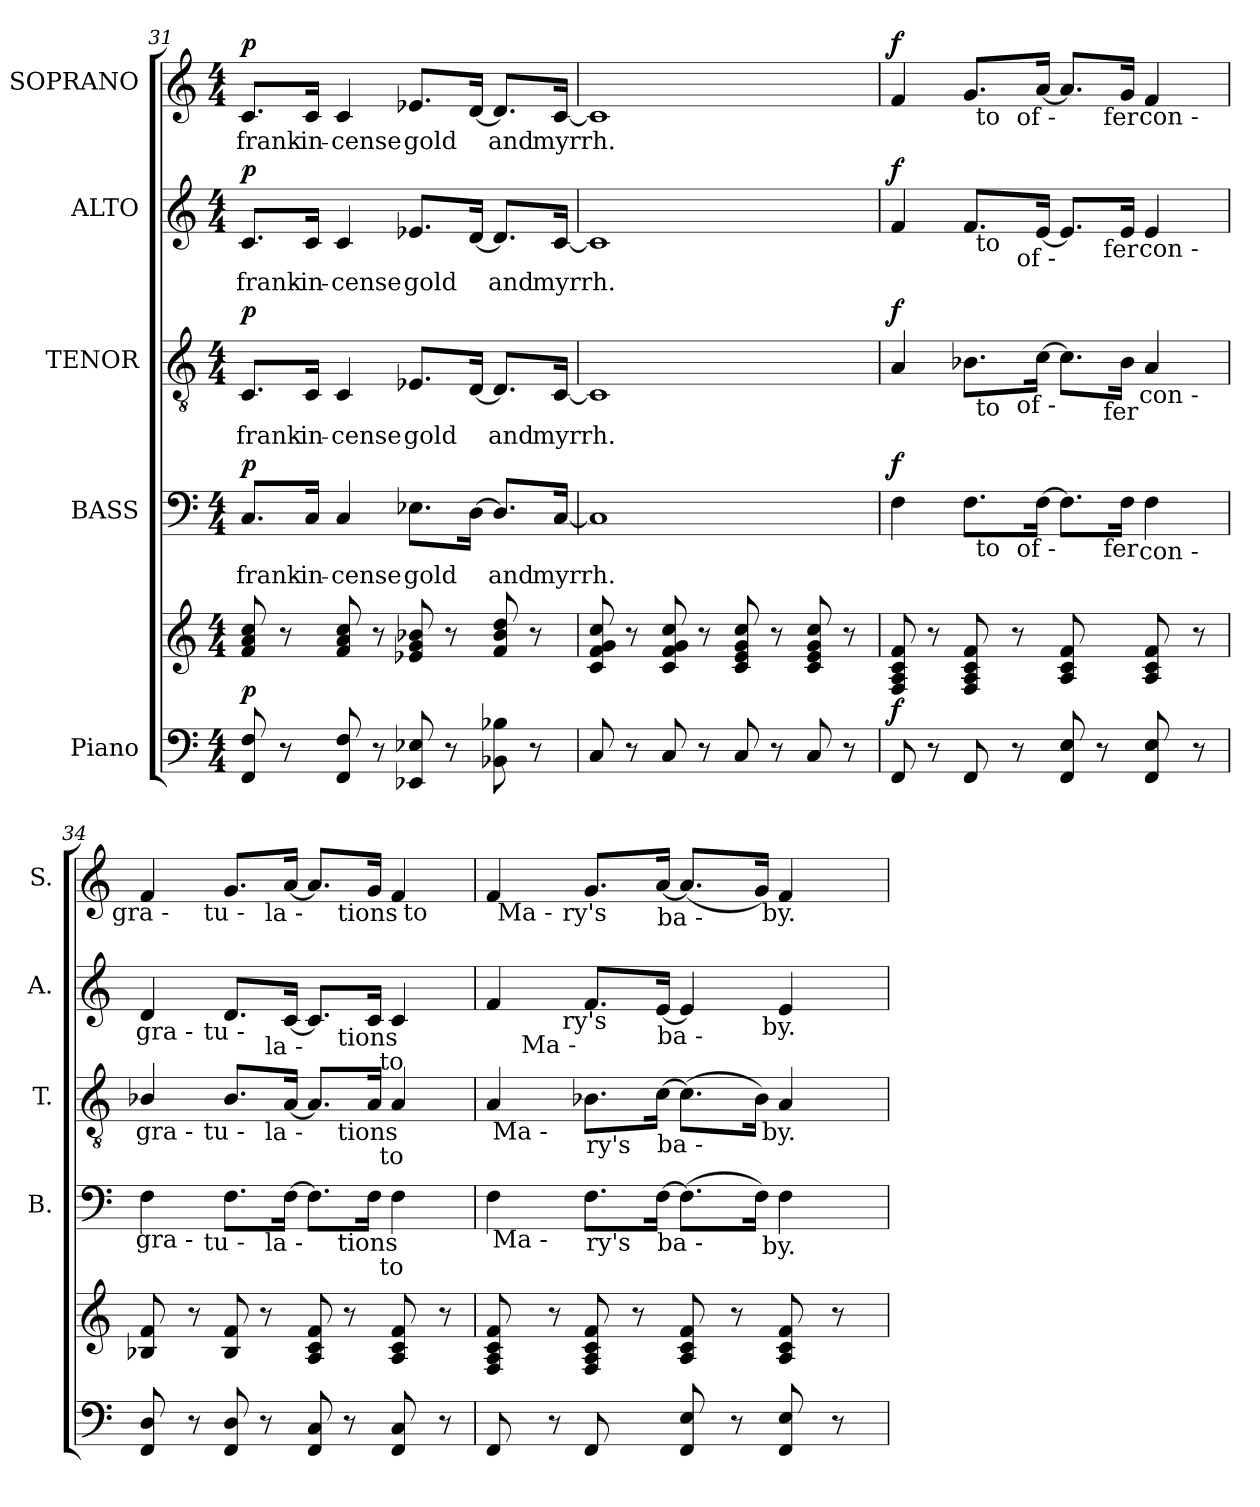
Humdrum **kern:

**kern	**kern	**dynam	**kern	**text	**dynam	**kern	**text	**dynam	**kern	**text	**dynam	**kern	**text	**dynam
*part5	*part5	*part5	*part4	*part4	*part4	*part3	*part3	*part3	*part2	*part2	*part2	*part1	*part1	*part1
*staff6	*staff5	*staff5/6	*staff4	*staff4	*staff4	*staff3	*staff3	*staff3	*staff2	*staff2	*staff2	*staff1	*staff1	*staff1
*I"Piano	*	*	*I"BASS	*	*	*I"TENOR	*	*	*I"ALTO	*	*	*I"SOPRANO	*	*
*	*	*	*I'B.	*	*	*I'T.	*	*	*I'A.	*	*	*I'S.	*	*
!!LO:PB:g=z
*clefF4	*clefG2	*	*clefF4	*	*	*clefGv2	*	*	*clefG2	*	*	*clefG2	*	*
*	*	*	*	*	*	*ITrd7c12	*	*	*	*	*	*	*	*
*k[]	*k[]	*	*k[]	*	*	*k[]	*	*	*k[]	*	*	*k[]	*	*
*C:	*C:	*	*C:	*	*	*C:	*	*	*C:	*	*	*C:	*	*
*M4/4	*M4/4	*	*M4/4	*	*	*M4/4	*	*	*M4/4	*	*	*M4/4	*	*
=31	=31	=31	=31	=31	=31	=31	=31	=31	=31	=31	=31	=31	=31	=31
!	!	!	!	!LO:LY:b:color=#000000	!	!	!	!	!	!	!	!	!	!
!	!	!	!	!	!	!	!LO:LY:b:color=#000000	!	!	!	!	!	!	!
!	!	!	!	!	!	!	!	!	!	!LO:LY:b:color=#000000	!	!	!	!
!	!	!	!	!	!	!	!	!	!	!	!	!	!LO:LY:b:color=#000000	!
8FFi/ 8Fi	8fi/ 8ai 8cci	p	8.Ci/L	frank-	p	8.CCi/L	frank-	p	8.ci/L	frank-	p	8.ci/L	frank-	p
8r	8r	.	.	.	.	.	.	.	.	.	.	.	.	.
!	!	!	!	!LO:LY:b:color=#000000	!	!	!	!	!	!	!	!	!	!
!	!	!	!	!	!	!	!LO:LY:b:color=#000000	!	!	!	!	!	!	!
!	!	!	!	!	!	!	!	!	!	!LO:LY:b:color=#000000	!	!	!	!
!	!	!	!	!	!	!	!	!	!	!	!	!	!LO:LY:b:color=#000000	!
.	.	.	16Ci/Jk	-in-	.	16CCi/Jk	-in-	.	16ci/Jk	-in-	.	16ci/Jk	-in-	.
!	!	!	!	!LO:LY:b:color=#000000	!	!	!	!	!	!	!	!	!	!
!	!	!	!	!	!	!	!LO:LY:b:color=#000000	!	!	!	!	!	!	!
!	!	!	!	!	!	!	!	!	!	!LO:LY:b:color=#000000	!	!	!	!
!	!	!	!	!	!	!	!	!	!	!	!	!	!LO:LY:b:color=#000000	!
8FFi/ 8Fi	8fi/ 8ai 8cci	.	4Ci/	-cense	.	4CCi/	-cense	.	4ci/	-cense	.	4ci/	-cense	.
8r	8r	.	.	.	.	.	.	.	.	.	.	.	.	.
!	!	!	!	!LO:LY:b:color=#000000	!	!	!	!	!	!	!	!	!	!
!	!	!	!	!	!	!	!LO:LY:b:color=#000000	!	!	!	!	!	!	!
!	!	!	!	!	!	!	!	!	!	!LO:LY:b:color=#000000	!	!	!	!
!	!	!	!	!	!	!	!	!	!	!	!	!	!LO:LY:b:color=#000000	!
8EE-Xi/ 8E-Xi	8e-Xi/ 8gi 8b-Xi	.	8.E-Xi\L	gold	.	8.EE-Xi/L	gold	.	8.e-Xi/L	gold	.	8.e-Xi/L	gold	.
8r	8r	.	.	.	.	.	.	.	.	.	.	.	.	.
.	.	.	[16Di\Jk	.	.	[16DDi/Jk	.	.	[16di/Jk	.	.	[16di/Jk	.	.
!	!	!	!	!LO:LY:b:color=#000000	!	!	!	!	!	!	!	!	!	!
!	!	!	!	!	!	!	!LO:LY:b:color=#000000	!	!	!	!	!	!	!
!	!	!	!	!	!	!	!	!	!	!LO:LY:b:color=#000000	!	!	!	!
!	!	!	!	!	!	!	!	!	!	!	!	!	!LO:LY:b:color=#000000	!
8BB-Xi\ 8B-Xi	8fi/ 8b-i 8ddi	.	8.Di/L]	and	.	8.DDi/L]	and	.	8.di/L]	and	.	8.di/L]	and	.
8r	8r	.	.	.	.	.	.	.	.	.	.	.	.	.
!	!	!	!	!LO:LY:b:color=#000000	!	!	!	!	!	!	!	!	!	!
!	!	!	!	!	!	!	!LO:LY:b:color=#000000	!	!	!	!	!	!	!
!	!	!	!	!	!	!	!	!	!	!LO:LY:b:color=#000000	!	!	!	!
!	!	!	!	!	!	!	!	!	!	!	!	!	!LO:LY:b:color=#000000	!
.	.	.	[16Ci/Jk	myrrh.	.	[16CCi/Jk	myrrh.	.	[16ci/Jk	myrrh.	.	[16ci/Jk	myrrh.	.
=32	=32	=32	=32	=32	=32	=32	=32	=32	=32	=32	=32	=32	=32	=32
8Ci/	8ci/ 8fi 8gi 8cci	.	1Ci]	.	.	1CCi]	.	.	1ci]	.	.	1ci]	.	.
8r	8r	.	.	.	.	.	.	.	.	.	.	.	.	.
8Ci/	8ci/ 8fi 8gi 8cci	.	.	.	.	.	.	.	.	.	.	.	.	.
8r	8r	.	.	.	.	.	.	.	.	.	.	.	.	.
8Ci/	8ci/ 8ei 8gi 8cci	.	.	.	.	.	.	.	.	.	.	.	.	.
8r	8r	.	.	.	.	.	.	.	.	.	.	.	.	.
8Ci/	8ci/ 8ei 8gi 8cci	.	.	.	.	.	.	.	.	.	.	.	.	.
8r	8r	.	.	.	.	.	.	.	.	.	.	.	.	.
=33	=33	=33	=33	=33	=33	=33	=33	=33	=33	=33	=33	=33	=33	=33
!	!	!	!	!	!	!	!	!	!	!	!	!LO:TX:b:cj:t=All	!	!
!	!	!	!	!	!	!	!	!	!LO:TX:b:cj:t=All	!	!	!	!	!
!	!	!	!	!	!	!LO:TX:b:cj:t=All	!	!	!	!	!	!	!	!
!	!	!	!LO:TX:b:cj:t=All	!	!	!	!	!	!	!	!	!	!	!
*	*	*	*^	*	*	*^	*	*	*^	*	*	*^	*	*
8FFi/	8Fi/ 8Ai 8ci 8fi	f	4Fi\	4ryy	.	f	4AAi/	4ryy	.	f	4fi/	4ryy	.	f	4fi/	4ryy	.	f
8r	8r	.	.	.	.	.	.	.	.	.	.	.	.	.	.	.	.	.
8FFi/	8Fi/ 8Ai 8ci 8fi	.	8.Fi\L	16ryy	.	.	8.BB-Xi\L	16ryy	.	.	8.fi/L	16ryy	.	.	8.gi/L	16ryy	.	.
!	!	!	!	!	!	!	!	!	!	!	!	!	!	!	!	!LO:TX:b:cj:t=to	!	!
!	!	!	!	!	!	!	!	!	!	!	!	!LO:TX:b:cj:t=to	!	!	!	!	!	!
!	!	!	!	!	!	!	!	!LO:TX:b:cj:t=to	!	!	!	!	!	!	!	!	!	!
!	!	!	!	!LO:TX:b:cj:t=to	!	!	!	!	!	!	!	!	!	!	!	!	!	!
.	.	.	.	2ryy	.	.	.	2ryy	.	.	.	2ryy	.	.	.	2ryy	.	.
8r	8r	.	.	.	.	.	.	.	.	.	.	.	.	.	.	.	.	.
!	!	!	!	!	!	!	!	!	!	!	!	!	!	!	!LO:TX:b:cj:t=of -	!	!	!
!	!	!	!	!	!	!	!	!	!	!	!LO:TX:b:cj:t=of -	!	!	!	!	!	!	!
!	!	!	!	!	!	!	!LO:TX:b:cj:t=of -	!	!	!	!	!	!	!	!	!	!	!
!	!	!	!LO:TX:b:cj:t=of -	!	!	!	!	!	!	!	!	!	!	!	!	!	!	!
.	.	.	[16Fi\Jk	.	.	.	[16Ci\Jk	.	.	.	[16ei/Jk	.	.	.	[16ai/Jk	.	.	.
8FFi/ 8Ei	8Ai/ 8ci 8fi	.	8.Fi\L]	.	.	.	8.Ci\L]	.	.	.	8.ei/L]	.	.	.	8.ai/L]	.	.	.
8r	8ryy	.	.	.	.	.	.	.	.	.	.	.	.	.	.	.	.	.
!	!	!	!	!	!	!	!	!	!	!	!	!	!	!	!LO:TX:b:cj:t=fer	!	!	!
!	!	!	!	!	!	!	!	!	!	!	!LO:TX:b:cj:t=fer	!	!	!	!	!	!	!
!	!	!	!	!	!	!	!LO:TX:b:cj:t=fer	!	!	!	!	!	!	!	!	!	!	!
!	!	!	!LO:TX:b:cj:t=fer	!	!	!	!	!	!	!	!	!	!	!	!	!	!	!
.	.	.	16Fi\Jk	.	.	.	16BB-i\Jk	.	.	.	16ei/Jk	.	.	.	16gi/Jk	.	.	.
8FFi/ 8Ei	8Ai/ 8ci 8fi	.	4Fi\	.	.	.	4AAi/	.	.	.	4ei/	.	.	.	4fi/	.	.	.
!	!	!	!	!	!	!	!	!	!	!	!	!	!	!	!	!LO:TX:b:cj:t=con -	!	!
!	!	!	!	!	!	!	!	!	!	!	!	!LO:TX:b:cj:t=con -	!	!	!	!	!	!
!	!	!	!	!	!	!	!	!LO:TX:b:cj:t=con -	!	!	!	!	!	!	!	!	!	!
!	!	!	!	!LO:TX:b:cj:t=con -	!	!	!	!	!	!	!	!	!	!	!	!	!	!
.	.	.	.	8.ryy	.	.	.	8.ryy	.	.	.	8.ryy	.	.	.	8.ryy	.	.
8r	8r	.	.	.	.	.	.	.	.	.	.	.	.	.	.	.	.	.
!!LO:LB:g=z	!!
=34	=34	=34	=34	=34	=34	=34	=34	=34	=34	=34	=34	=34	=34	=34	=34	=34	=34	=34
!	!	!	!	!	!	!	!	!	!	!	!	!	!	!	!LO:TX:b:cj:t=gra -	!	!	!
8FFi/ 8Di	8B-Xi/ 8fi	.	4Fi\	16ryy	.	.	4BB-Xi/	16ryy	.	.	4di/	16ryy	.	.	4fi/	2ryy	.	.
!	!	!	!	!	!	!	!	!	!	!	!	!LO:TX:b:cj:t=gra -	!	!	!	!	!	!
!	!	!	!	!	!	!	!	!LO:TX:b:cj:t=gra -	!	!	!	!	!	!	!	!	!	!
!	!	!	!	!LO:TX:b:cj:t=gra -	!	!	!	!	!	!	!	!	!	!	!	!	!	!
.	.	.	.	2...ryy	.	.	.	2...ryy	.	.	.	2...ryy	.	.	.	.	.	.
8r	8r	.	.	.	.	.	.	.	.	.	.	.	.	.	.	.	.	.
!	!	!	!	!	!	!	!	!	!	!	!	!	!	!	!LO:TX:b:cj:t=tu -	!	!	!
!	!	!	!	!	!	!	!	!	!	!	!LO:TX:b:cj:t=tu -	!	!	!	!	!	!	!
!	!	!	!	!	!	!	!LO:TX:b:cj:t=tu -	!	!	!	!	!	!	!	!	!	!	!
!	!	!	!LO:TX:b:cj:t=tu -	!	!	!	!	!	!	!	!	!	!	!	!	!	!	!
8FFi/ 8Di	8B-i/ 8fi	.	8.Fi\L	.	.	.	8.BB-i/L	.	.	.	8.di/L	.	.	.	8.gi/L	.	.	.
8r	8r	.	.	.	.	.	.	.	.	.	.	.	.	.	.	.	.	.
!	!	!	!	!	!	!	!	!	!	!	!	!	!	!	!LO:TX:b:cj:t=la -	!	!	!
!	!	!	!	!	!	!	!	!	!	!	!LO:TX:b:cj:t=la -	!	!	!	!	!	!	!
!	!	!	!	!	!	!	!LO:TX:b:cj:t=la -	!	!	!	!	!	!	!	!	!	!	!
!	!	!	!LO:TX:b:cj:t=la -	!	!	!	!	!	!	!	!	!	!	!	!	!	!	!
.	.	.	[16Fi\Jk	.	.	.	[16AAi/Jk	.	.	.	[16ci/Jk	.	.	.	[16ai/Jk	.	.	.
8FFi/ 8Ci	8Ai/ 8ci 8fi	.	8.Fi\L]	.	.	.	8.AAi/L]	.	.	.	8.ci/L]	.	.	.	8.ai/L]	4ryy	.	.
8r	8r	.	.	.	.	.	.	.	.	.	.	.	.	.	.	.	.	.
!	!	!	!	!	!	!	!	!	!	!	!	!	!	!	!LO:TX:b:cj:t=tions	!	!	!
!	!	!	!	!	!	!	!	!	!	!	!LO:TX:b:cj:t=tions	!	!	!	!	!	!	!
!	!	!	!	!	!	!	!LO:TX:b:cj:t=tions	!	!	!	!	!	!	!	!	!	!	!
!	!	!	!LO:TX:b:cj:t=tions	!	!	!	!	!	!	!	!	!	!	!	!	!	!	!
.	.	.	16Fi\Jk	.	.	.	16AAi/Jk	.	.	.	16ci/Jk	.	.	.	16gi/Jk	.	.	.
!	!	!	!	!	!	!	!	!	!	!	!LO:TX:b:cj:t=to	!	!	!	!	!	!	!
!	!	!	!	!	!	!	!LO:TX:b:cj:t=to	!	!	!	!	!	!	!	!	!	!	!
!	!	!	!LO:TX:b:cj:t=to	!	!	!	!	!	!	!	!	!	!	!	!	!	!	!
8FFi/ 8Ci	8Ai/ 8ci 8fi	.	4Fi\	.	.	.	4AAi/	.	.	.	4ci/	.	.	.	4fi/	16ryy	.	.
!	!	!	!	!	!	!	!	!	!	!	!	!	!	!	!	!LO:TX:b:cj:t=to	!	!
.	.	.	.	.	.	.	.	.	.	.	.	.	.	.	.	8.ryy	.	.
8r	8r	.	.	.	.	.	.	.	.	.	.	.	.	.	.	.	.	.
=35	=35	=35	=35	=35	=35	=35	=35	=35	=35	=35	=35	=35	=35	=35	=35	=35	=35	=35
*	*	*	*	*^	*	*	*	*^	*	*	*	*	*	*	*	*	*	*
8FFi/	8Fi/ 8Ai 8ci 8fi	.	4Fi\	32ryy	4ryy	.	.	4AAi/	32ryy	4ryy	.	.	4fi/	8ryy	.	.	4fi/	32ryy	.	.
.	.	.	.	64ryy	.	.	.	.	64ryy	.	.	.	.	.	.	.	.	64...ryy	.	.
.	.	.	.	128ryy	.	.	.	.	128ryy	.	.	.	.	.	.	.	.	.	.	.
.	.	.	.	1024ryy	.	.	.	.	1024ryy	.	.	.	.	.	.	.	.	.	.	.
!	!	!	!	!	!	!	!	!	!LO:TX:b:cj:t=Ma -	!	!	!	!	!	!	!	!	!	!	!
!	!	!	!	!LO:TX:b:cj:t=Ma -	!	!	!	!	!	!	!	!	!	!	!	!	!	!	!	!
.	.	.	.	2ryy	.	.	.	.	2ryy	.	.	.	.	.	.	.	.	.	.	.
!	!	!	!	!	!	!	!	!	!	!	!	!	!	!	!	!	!	!LO:TX:b:cj:t=Ma -	!	!
.	.	.	.	.	.	.	.	.	.	.	.	.	.	.	.	.	.	2ryy	.	.
!	!	!	!	!	!	!	!	!	!	!	!	!	!	!LO:TX:b:cj:t=Ma -	!	!	!	!	!	!
8r	8r	.	.	.	.	.	.	.	.	.	.	.	.	2..ryy	.	.	.	.	.	.
!	!	!	!	!	!	!	!	!	!	!	!	!	!	!	!	!	!LO:TX:b:cj:t=ry's	!	!	!
!	!	!	!	!	!	!	!	!	!	!	!	!	!LO:TX:b:cj:t=ry's	!	!	!	!	!	!	!
8FFi/	8Fi/ 8Ai 8ci 8fi	.	8.Fi\L	.	16ryy	.	.	8.BB-Xi\L	.	16ryy	.	.	8.fi/L	.	.	.	8.gi/L	.	.	.
!	!	!	!	!	!	!	!	!	!	!LO:TX:b:cj:t=ry's	!	!	!	!	!	!	!	!	!	!
!	!	!	!	!	!LO:TX:b:cj:t=ry's	!	!	!	!	!	!	!	!	!	!	!	!	!	!	!
.	.	.	.	.	2ryy	.	.	.	.	2ryy	.	.	.	.	.	.	.	.	.	.
8ryy	8r	.	.	.	.	.	.	.	.	.	.	.	.	.	.	.	.	.	.	.
.	.	.	[16Fi\Jk	.	.	.	.	[16Ci\Jk	.	.	.	.	[16ei/Jk	.	.	.	[16ai/Jk	.	.	.
!	!	!	!	!	!	!	!	!	!	!	!	!	!	!	!	!	!LO:TX:b:cj:t=ba -	!	!	!
!	!	!	!	!	!	!	!	!	!	!	!	!	!LO:TX:b:cj:t=ba -	!	!	!	!	!	!	!
!	!	!	!	!	!	!	!	!LO:TX:b:cj:t=ba -	!	!	!	!	!	!	!	!	!	!	!	!
!	!	!	!LO:TX:b:cj:t=ba -	!	!	!	!	!	!	!	!	!	!	!	!	!	!	!	!	!
8FFi/ 8Ei	8Ai/ 8ci 8fi	.	(8.Fi\L]	.	.	.	.	(8.Ci\L]	.	.	.	.	4ei/]	.	.	.	(8.ai/L]	.	.	.
.	.	.	.	4ryy	.	.	.	.	4ryy	.	.	.	.	.	.	.	.	.	.	.
.	.	.	.	.	.	.	.	.	.	.	.	.	.	.	.	.	.	4ryy	.	.
8r	8r	.	.	.	.	.	.	.	.	.	.	.	.	.	.	.	.	.	.	.
.	.	.	16Fi\Jk)	.	.	.	.	16BB-i\Jk)	.	.	.	.	.	.	.	.	16gi/Jk)	.	.	.
!	!	!	!	!	!	!	!	!	!	!	!	!	!	!	!	!	!LO:TX:b:cj:t=by.	!	!	!
!	!	!	!	!	!	!	!	!	!	!	!	!	!LO:TX:b:cj:t=by.	!	!	!	!	!	!	!
!	!	!	!	!	!	!	!	!LO:TX:b:cj:t=by.	!	!	!	!	!	!	!	!	!	!	!	!
!	!	!	!LO:TX:b:cj:t=by.	!	!	!	!	!	!	!	!	!	!	!	!	!	!	!	!	!
8FFi/ 8Ei	8Ai/ 8ci 8fi	.	4Fi\	.	.	.	.	4AAi/	.	.	.	.	4ei/	.	.	.	4fi/	.	.	.
.	.	.	.	8ryy	.	.	.	.	8ryy	.	.	.	.	.	.	.	.	.	.	.
.	.	.	.	.	.	.	.	.	.	.	.	.	.	.	.	.	.	8ryy	.	.
.	.	.	.	.	8.ryy	.	.	.	.	8.ryy	.	.	.	.	.	.	.	.	.	.
8r	8r	.	.	.	.	.	.	.	.	.	.	.	.	.	.	.	.	.	.	.
.	.	.	.	16ryy	.	.	.	.	16ryy	.	.	.	.	.	.	.	.	.	.	.
.	.	.	.	.	.	.	.	.	.	.	.	.	.	.	.	.	.	16ryy	.	.
.	.	.	.	256..ryy	.	.	.	.	256..ryy	.	.	.	.	.	.	.	.	.	.	.
.	.	.	.	.	.	.	.	.	.	.	.	.	.	.	.	.	.	512ryy	.	.
*	*	*	*v	*v	*v	*	*	*	*	*	*	*	*v	*v	*	*	*v	*v	*	*
*	*	*	*	*	*	*v	*v	*v	*	*	*	*	*	*	*	*
=	=	=	=	=	=	=	=	=	=	=	=	=	=	=
*-	*-	*-	*-	*-	*-	*-	*-	*-	*-	*-	*-	*-	*-	*-
